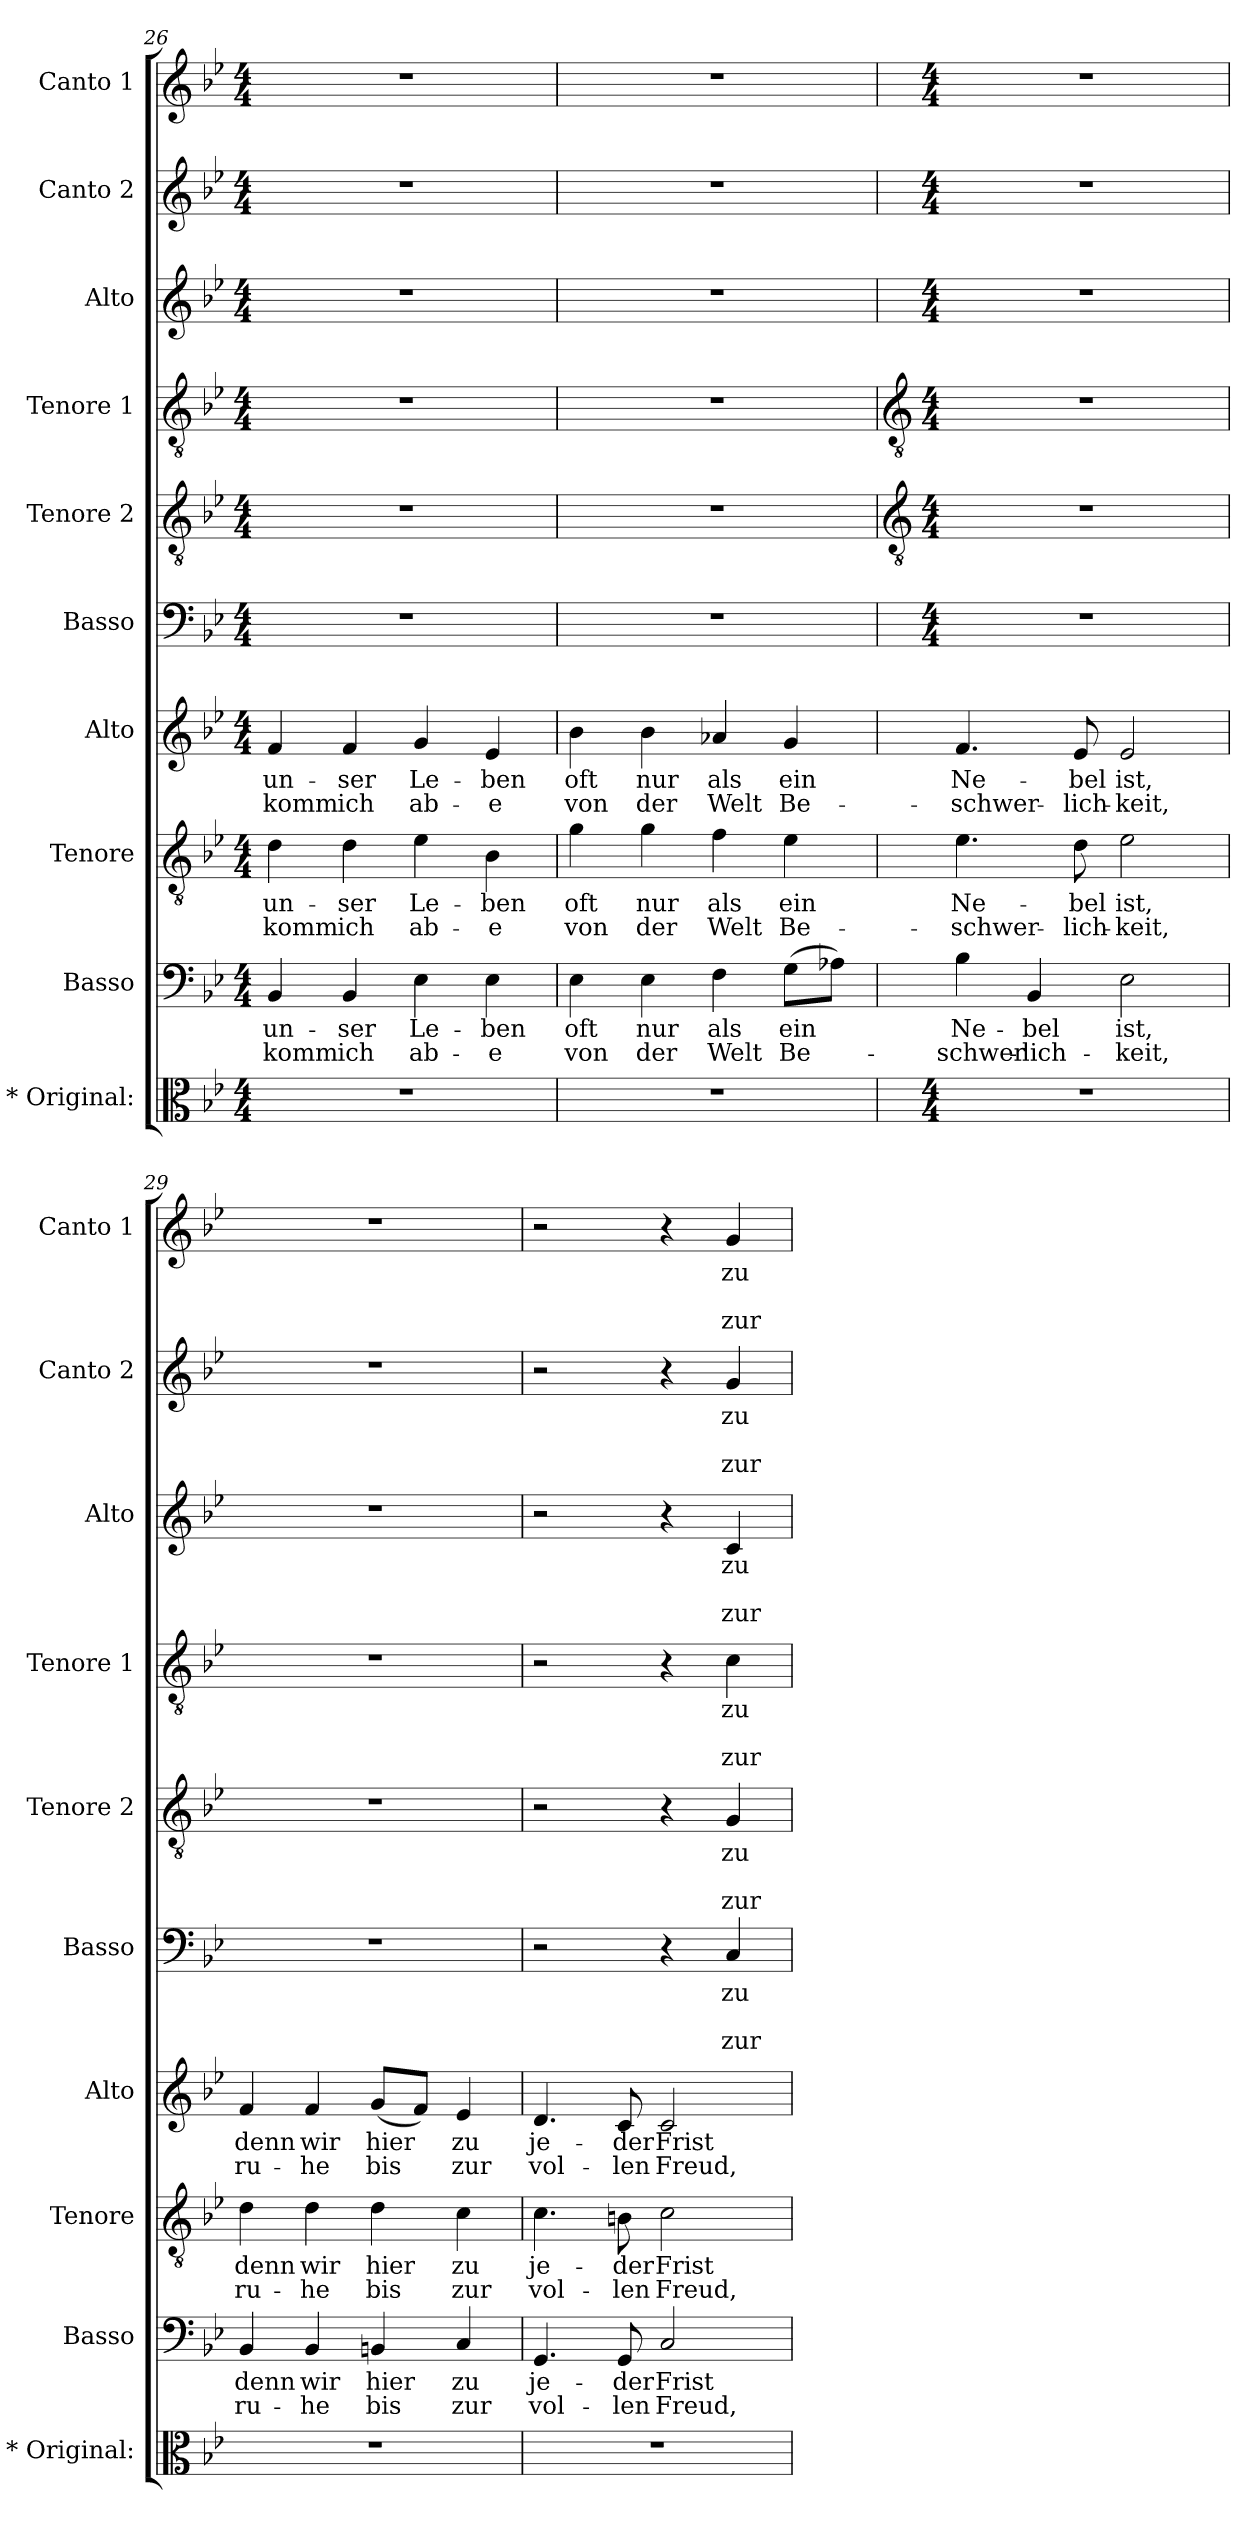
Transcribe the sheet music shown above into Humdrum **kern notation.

**kern	**kern	**text	**text	**kern	**text	**text	**kern	**text	**text	**kern	**text	**text	**text	**kern	**text	**text	**text	**kern	**text	**text	**text	**kern	**text	**text	**text	**kern	**text	**text	**text	**kern	**text	**text	**text
*part10	*part9	*part9	*part9	*part8	*part8	*part8	*part7	*part7	*part7	*part6	*part6	*part6	*part6	*part5	*part5	*part5	*part5	*part4	*part4	*part4	*part4	*part3	*part3	*part3	*part3	*part2	*part2	*part2	*part2	*part1	*part1	*part1	*part1
*staff10	*staff9	*staff9	*staff9	*staff8	*staff8	*staff8	*staff7	*staff7	*staff7	*staff6	*staff6	*staff6	*staff6	*staff5	*staff5	*staff5	*staff5	*staff4	*staff4	*staff4	*staff4	*staff3	*staff3	*staff3	*staff3	*staff2	*staff2	*staff2	*staff2	*staff1	*staff1	*staff1	*staff1
*I"* Original:	*I"Basso	*	*	*I"Tenore	*	*	*I"Alto	*	*	*I"Basso	*	*	*	*I"Tenore 2	*	*	*	*I"Tenore 1	*	*	*	*I"Alto	*	*	*	*I"Canto 2	*	*	*	*I"Canto 1	*	*	*
*I'* Original:	*I'Basso	*	*	*I'Tenore	*	*	*I'Alto	*	*	*I'Basso	*	*	*	*I'Tenore 2	*	*	*	*I'Tenore 1	*	*	*	*I'Alto	*	*	*	*I'Canto 2	*	*	*	*I'Canto 1	*	*	*
*clefC3	*clefF4	*	*	*clefGv2	*	*	*clefG2	*	*	*clefF4	*	*	*	*clefGv2	*	*	*	*clefGv2	*	*	*	*clefG2	*	*	*	*clefG2	*	*	*	*clefG2	*	*	*
*k[b-e-]	*k[b-e-]	*	*	*k[b-e-]	*	*	*k[b-e-]	*	*	*k[b-e-]	*	*	*	*k[b-e-]	*	*	*	*k[b-e-]	*	*	*	*k[b-e-]	*	*	*	*k[b-e-]	*	*	*	*k[b-e-]	*	*	*
*B-:	*B-:	*	*	*B-:	*	*	*B-:	*	*	*B-:	*	*	*	*B-:	*	*	*	*B-:	*	*	*	*B-:	*	*	*	*B-:	*	*	*	*B-:	*	*	*
*M4/4	*M4/4	*	*	*M4/4	*	*	*M4/4	*	*	*M4/4	*	*	*	*M4/4	*	*	*	*M4/4	*	*	*	*M4/4	*	*	*	*M4/4	*	*	*	*M4/4	*	*	*
=26	=26	=26	=26	=26	=26	=26	=26	=26	=26	=26	=26	=26	=26	=26	=26	=26	=26	=26	=26	=26	=26	=26	=26	=26	=26	=26	=26	=26	=26	=26	=26	=26	=26
!	!	!LO:LY:b	!LO:LY:b	!	!LO:LY:b	!LO:LY:b	!	!LO:LY:b	!LO:LY:b	!	!	!	!	!	!	!	!	!	!	!	!	!	!	!	!	!	!	!	!	!	!	!	!
1r	4BB-/	un-	-komm	4d\	un-	-komm	4f/	un-	-komm	1r	.	.	.	1r	.	.	.	1r	.	.	.	1r	.	.	.	1r	.	.	.	1r	.	.	.
!	!	!LO:LY:b	!LO:LY:b	!	!LO:LY:b	!LO:LY:b	!	!LO:LY:b	!LO:LY:b	!	!	!	!	!	!	!	!	!	!	!	!	!	!	!	!	!	!	!	!	!	!	!	!
.	4BB-/	ser	ich	4d\	ser	ich	4f/	ser	ich	.	.	.	.	.	.	.	.	.	.	.	.	.	.	.	.	.	.	.	.	.	.	.	.
!	!	!LO:LY:b	!LO:LY:b	!	!LO:LY:b	!LO:LY:b	!	!LO:LY:b	!LO:LY:b	!	!	!	!	!	!	!	!	!	!	!	!	!	!	!	!	!	!	!	!	!	!	!	!
.	4E-\	Le-	-ab-	4e-\	Le-	-ab-	4g/	Le-	-ab-	.	.	.	.	.	.	.	.	.	.	.	.	.	.	.	.	.	.	.	.	.	.	.	.
!	!	!LO:LY:b	!LO:LY:b	!	!LO:LY:b	!LO:LY:b	!	!LO:LY:b	!LO:LY:b	!	!	!	!	!	!	!	!	!	!	!	!	!	!	!	!	!	!	!	!	!	!	!	!
.	4E-\	-ben	e	4B-\	-ben	e	4e-/	-ben	e	.	.	.	.	.	.	.	.	.	.	.	.	.	.	.	.	.	.	.	.	.	.	.	.
=27	=27	=27	=27	=27	=27	=27	=27	=27	=27	=27	=27	=27	=27	=27	=27	=27	=27	=27	=27	=27	=27	=27	=27	=27	=27	=27	=27	=27	=27	=27	=27	=27	=27
!	!	!LO:LY:b	!LO:LY:b	!	!LO:LY:b	!LO:LY:b	!	!LO:LY:b	!LO:LY:b	!	!	!	!	!	!	!	!	!	!	!	!	!	!	!	!	!	!	!	!	!	!	!	!
1r	4E-\	oft	von	4g\	oft	von	4b-\	oft	von	1r	.	.	.	1r	.	.	.	1r	.	.	.	1r	.	.	.	1r	.	.	.	1r	.	.	.
!	!	!LO:LY:b	!LO:LY:b	!	!LO:LY:b	!LO:LY:b	!	!LO:LY:b	!LO:LY:b	!	!	!	!	!	!	!	!	!	!	!	!	!	!	!	!	!	!	!	!	!	!	!	!
.	4E-\	nur	der	4g\	nur	der	4b-\	nur	der	.	.	.	.	.	.	.	.	.	.	.	.	.	.	.	.	.	.	.	.	.	.	.	.
!	!	!LO:LY:b	!LO:LY:b	!	!LO:LY:b	!LO:LY:b	!	!LO:LY:b	!LO:LY:b	!	!	!	!	!	!	!	!	!	!	!	!	!	!	!	!	!	!	!	!	!	!	!	!
.	4F\	als	Welt	4f\	als	Welt	4a-X/	als	Welt	.	.	.	.	.	.	.	.	.	.	.	.	.	.	.	.	.	.	.	.	.	.	.	.
!	!	!LO:LY:b	!LO:LY:b	!	!LO:LY:b	!LO:LY:b	!	!LO:LY:b	!LO:LY:b	!	!	!	!	!	!	!	!	!	!	!	!	!	!	!	!	!	!	!	!	!	!	!	!
.	(>8G\L	ein	Be-	4e-\	ein	Be-	4g/	ein	Be-	.	.	.	.	.	.	.	.	.	.	.	.	.	.	.	.	.	.	.	.	.	.	.	.
.	8A-X\J)	.	.	.	.	.	.	.	.	.	.	.	.	.	.	.	.	.	.	.	.	.	.	.	.	.	.	.	.	.	.	.	.
!!LO:PB:g=z
=28	=28	=28	=28	=28	=28	=28	=28	=28	=28	=28	=28	=28	=28	=28	=28	=28	=28	=28	=28	=28	=28	=28	=28	=28	=28	=28	=28	=28	=28	=28	=28	=28	=28
*	*	*	*	*	*	*	*	*	*	*	*	*	*	*clefGv2	*	*	*	*clefGv2	*	*	*	*	*	*	*	*	*	*	*	*	*	*	*
*M4/4	*	*	*	*	*	*	*	*	*	*M4/4	*	*	*	*M4/4	*	*	*	*M4/4	*	*	*	*M4/4	*	*	*	*M4/4	*	*	*	*M4/4	*	*	*
!	!	!LO:LY:b	!LO:LY:b	!	!LO:LY:b	!LO:LY:b	!	!LO:LY:b	!LO:LY:b	!	!	!	!	!	!	!	!	!	!	!	!	!	!	!	!	!	!	!	!	!	!	!	!
1r	4B-\	-Ne-	-schwer-	4.e-\	-Ne-	-schwer-	4.f/	-Ne-	-schwer-	1r	.	.	.	1r	.	.	.	1r	.	.	.	1r	.	.	.	1r	.	.	.	1r	.	.	.
!	!	!LO:LY:b	!LO:LY:b	!	!	!	!	!	!	!	!	!	!	!	!	!	!	!	!	!	!	!	!	!	!	!	!	!	!	!	!	!	!
.	4BB-/	-bel	lich-	.	.	.	.	.	.	.	.	.	.	.	.	.	.	.	.	.	.	.	.	.	.	.	.	.	.	.	.	.	.
!	!	!	!	!	!LO:LY:b	!LO:LY:b	!	!LO:LY:b	!LO:LY:b	!	!	!	!	!	!	!	!	!	!	!	!	!	!	!	!	!	!	!	!	!	!	!	!
.	.	.	.	8d\	-bel	lich-	8e-/	-bel	lich-	.	.	.	.	.	.	.	.	.	.	.	.	.	.	.	.	.	.	.	.	.	.	.	.
!	!	!LO:LY:b	!LO:LY:b	!	!LO:LY:b	!LO:LY:b	!	!LO:LY:b	!LO:LY:b	!	!	!	!	!	!	!	!	!	!	!	!	!	!	!	!	!	!	!	!	!	!	!	!
.	2E-\	-ist,	keit,	2e-\	-ist,	keit,	2e-/	-ist,	keit,	.	.	.	.	.	.	.	.	.	.	.	.	.	.	.	.	.	.	.	.	.	.	.	.
=29	=29	=29	=29	=29	=29	=29	=29	=29	=29	=29	=29	=29	=29	=29	=29	=29	=29	=29	=29	=29	=29	=29	=29	=29	=29	=29	=29	=29	=29	=29	=29	=29	=29
!	!	!LO:LY:b	!LO:LY:b	!	!LO:LY:b	!LO:LY:b	!	!LO:LY:b	!LO:LY:b	!	!	!	!	!	!	!	!	!	!	!	!	!	!	!	!	!	!	!	!	!	!	!	!
1r	4BB-/	denn	ru-	4d\	denn	ru-	4f/	denn	ru-	1r	.	.	.	1r	.	.	.	1r	.	.	.	1r	.	.	.	1r	.	.	.	1r	.	.	.
!	!	!LO:LY:b	!LO:LY:b	!	!LO:LY:b	!LO:LY:b	!	!LO:LY:b	!LO:LY:b	!	!	!	!	!	!	!	!	!	!	!	!	!	!	!	!	!	!	!	!	!	!	!	!
.	4BB-/	-wir	he	4d\	-wir	he	4f/	-wir	he	.	.	.	.	.	.	.	.	.	.	.	.	.	.	.	.	.	.	.	.	.	.	.	.
!	!	!LO:LY:b	!LO:LY:b	!	!LO:LY:b	!LO:LY:b	!	!LO:LY:b	!LO:LY:b	!	!	!	!	!	!	!	!	!	!	!	!	!	!	!	!	!	!	!	!	!	!	!	!
.	4BBn/	hier	bis	4d\	hier	bis	(<8g/L	hier	bis	.	.	.	.	.	.	.	.	.	.	.	.	.	.	.	.	.	.	.	.	.	.	.	.
.	.	.	.	.	.	.	8f/J)	.	.	.	.	.	.	.	.	.	.	.	.	.	.	.	.	.	.	.	.	.	.	.	.	.	.
!	!	!LO:LY:b	!LO:LY:b	!	!LO:LY:b	!LO:LY:b	!	!LO:LY:b	!LO:LY:b	!	!	!	!	!	!	!	!	!	!	!	!	!	!	!	!	!	!	!	!	!	!	!	!
.	4C/	zu	zur	4c\	zu	zur	4e-/	zu	zur	.	.	.	.	.	.	.	.	.	.	.	.	.	.	.	.	.	.	.	.	.	.	.	.
=30	=30	=30	=30	=30	=30	=30	=30	=30	=30	=30	=30	=30	=30	=30	=30	=30	=30	=30	=30	=30	=30	=30	=30	=30	=30	=30	=30	=30	=30	=30	=30	=30	=30
!	!	!LO:LY:b	!LO:LY:b	!	!LO:LY:b	!LO:LY:b	!	!LO:LY:b	!LO:LY:b	!	!	!	!	!	!	!	!	!	!	!	!	!	!	!	!	!	!	!	!	!	!	!	!
1r	4.GG/	je-	-vol-	4.c\	je-	-vol-	4.d/	je-	-vol-	2r	.	.	.	2r	.	.	.	2r	.	.	.	2r	.	.	.	2r	.	.	.	2r	.	.	.
!	!	!LO:LY:b	!LO:LY:b	!	!LO:LY:b	!LO:LY:b	!	!LO:LY:b	!LO:LY:b	!	!	!	!	!	!	!	!	!	!	!	!	!	!	!	!	!	!	!	!	!	!	!	!
.	8GG/	-der	len	8Bn\	-der	len	8c/	-der	len	.	.	.	.	.	.	.	.	.	.	.	.	.	.	.	.	.	.	.	.	.	.	.	.
!	!	!LO:LY:b	!LO:LY:b	!	!LO:LY:b	!LO:LY:b	!	!LO:LY:b	!LO:LY:b	!	!	!	!	!	!	!	!	!	!	!	!	!	!	!	!	!	!	!	!	!	!	!	!
.	2C/	Frist	Freud,	2c\	Frist	Freud,	2c/	Frist	Freud,	4r	.	.	.	4r	.	.	.	4r	.	.	.	4r	.	.	.	4r	.	.	.	4r	.	.	.
!	!	!	!	!	!	!	!	!	!	!	!LO:LY:b	!	!LO:LY:b	!	!LO:LY:b	!	!LO:LY:b	!	!LO:LY:b	!	!LO:LY:b	!	!LO:LY:b	!	!LO:LY:b	!	!LO:LY:b	!	!LO:LY:b	!	!LO:LY:b	!	!LO:LY:b
.	.	.	.	.	.	.	.	.	.	4C/	zu	.	zur	4G/	zu	.	zur	4c\	zu	.	zur	4c/	zu	.	zur	4g/	zu	.	zur	4g/	zu	.	zur
=	=	=	=	=	=	=	=	=	=	=	=	=	=	=	=	=	=	=	=	=	=	=	=	=	=	=	=	=	=	=	=	=	=
*-	*-	*-	*-	*-	*-	*-	*-	*-	*-	*-	*-	*-	*-	*-	*-	*-	*-	*-	*-	*-	*-	*-	*-	*-	*-	*-	*-	*-	*-	*-	*-	*-	*-
